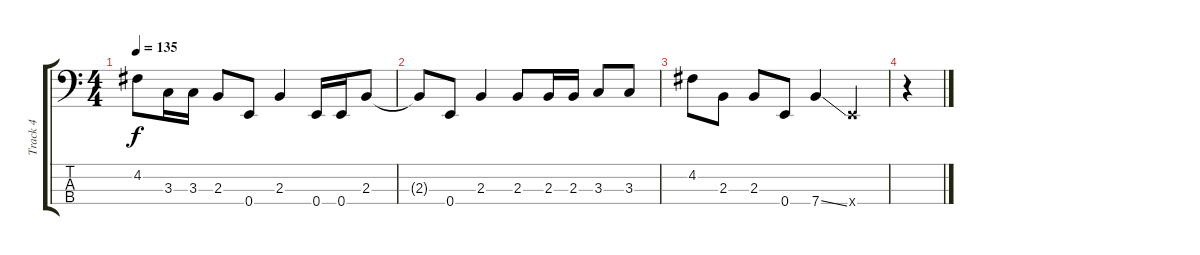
\track ("Track 4" "Track 4") {instrument electricbassfinger}
\staff {score tabs}
\tuning (G2 D2 A1 E1) {hide}
\ts (4 4)
\tempo 135
\clef f4
\ks c
4.2.8{dy f} 3.3.16 3.3.16 2.3.8 0.4.8 2.3.4 0.4.16 0.4.16 2.3.8 |
2.3{t}.8 0.4.8 2.3.4 2.3.8 2.3.16 2.3.16 3.3.8 3.3.8 |
4.2.8 2.3.8 2.3.8 0.4.8 7.4{ss}.4 0.4{x}.4 |
r.4
